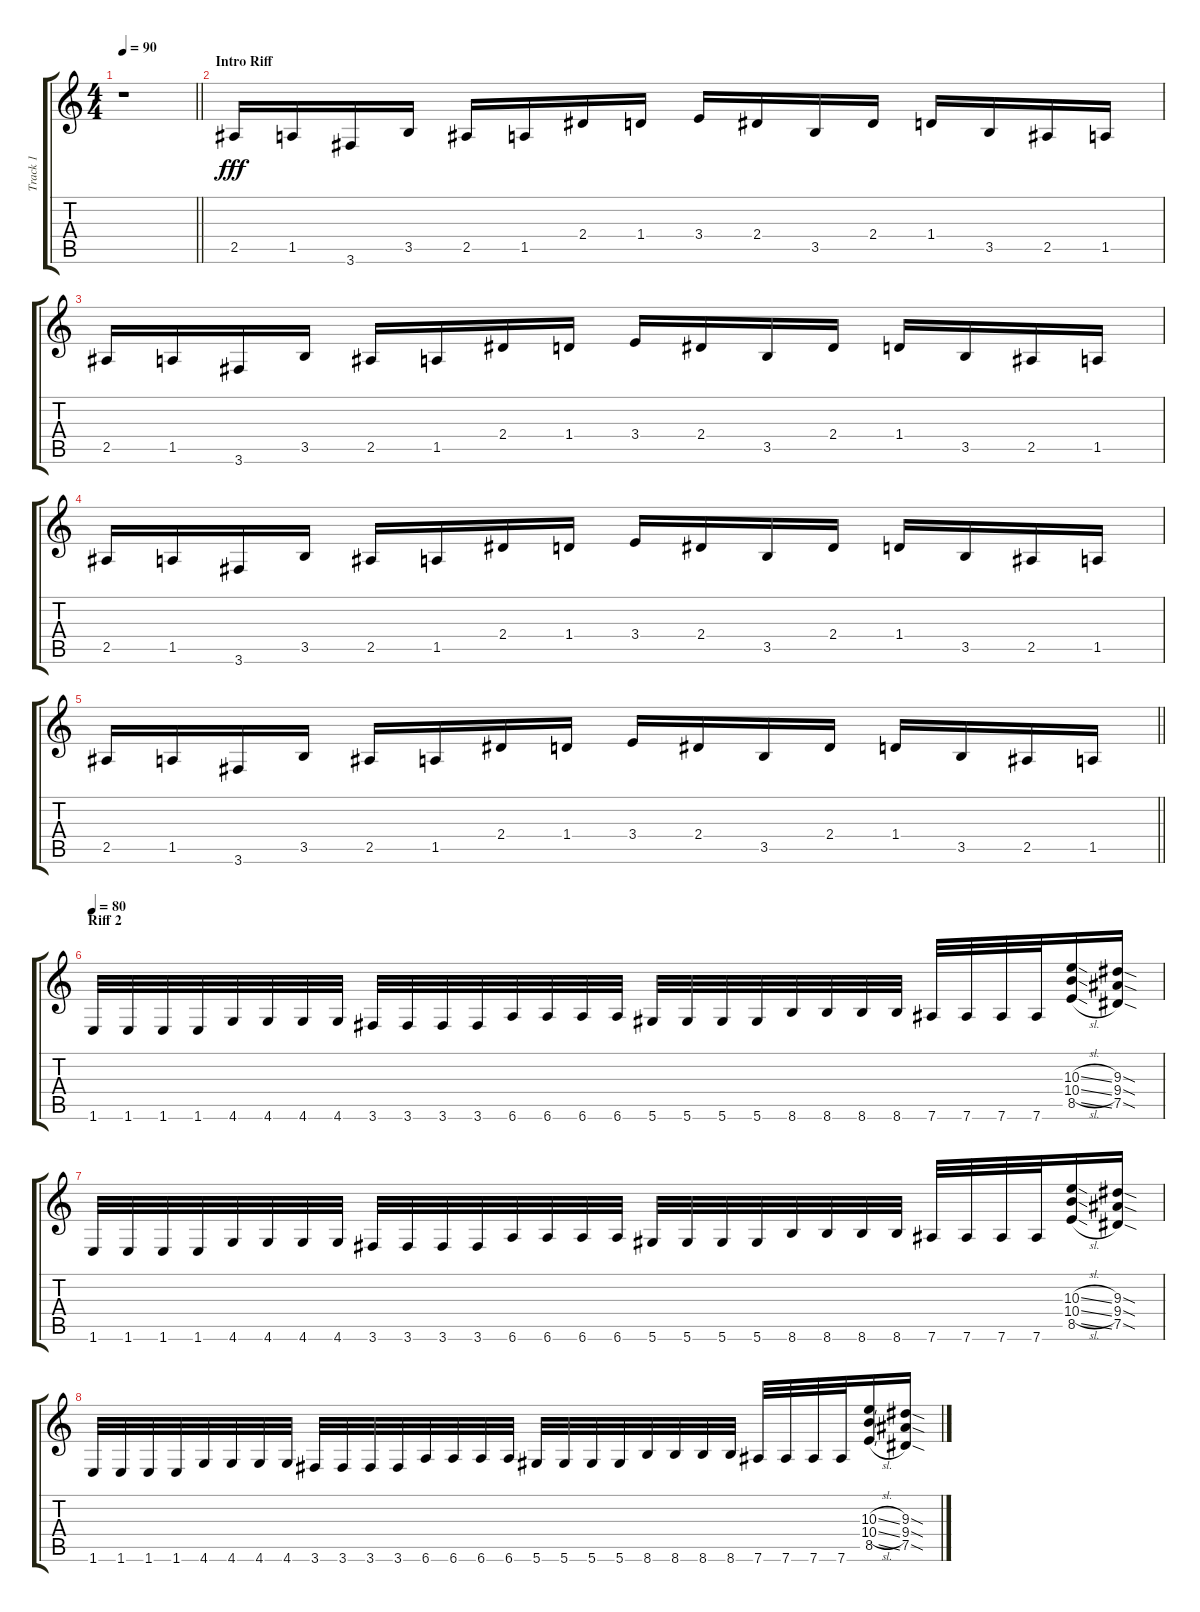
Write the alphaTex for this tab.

\track ("Track 1" "Track 1") {instrument distortionguitar}
\staff {score tabs}
\tuning (Eb4 Bb3 Gb3 Db3 Ab2 Eb2) {hide}
\ts (4 4)
\tempo 90
\clef g2
\barLineRight lightlight
\ks c
r.1{dy fff instrument distortionguitar} |
\section ("" "Intro Riff")
2.5.16 1.5.16 3.6.16 3.5.16 2.5.16 1.5.16 2.4.16 1.4.16 3.4.16 2.4.16 3.5.16 2.4.16 1.4.16 3.5.16 2.5.16 1.5.16 |
2.5.16 1.5.16 3.6.16 3.5.16 2.5.16 1.5.16 2.4.16 1.4.16 3.4.16 2.4.16 3.5.16 2.4.16 1.4.16 3.5.16 2.5.16 1.5.16 |
2.5.16 1.5.16 3.6.16 3.5.16 2.5.16 1.5.16 2.4.16 1.4.16 3.4.16 2.4.16 3.5.16 2.4.16 1.4.16 3.5.16 2.5.16 1.5.16 |
\barLineRight lightlight
2.5.16 1.5.16 3.6.16 3.5.16 2.5.16 1.5.16 2.4.16 1.4.16 3.4.16 2.4.16 3.5.16 2.4.16 1.4.16 3.5.16 2.5.16 1.5.16 |
\section ("" "Riff 2")
\tempo 80
1.6.32 1.6.32 1.6.32 1.6.32 4.6.32 4.6.32 4.6.32 4.6.32 3.6.32 3.6.32 3.6.32 3.6.32 6.6.32 6.6.32 6.6.32 6.6.32 5.6.32 5.6.32 5.6.32 5.6.32 8.6.32 8.6.32 8.6.32 8.6.32 7.6.32 7.6.32 7.6.32 7.6.32 (10.3{sl} 10.4{sl} 8.5{sl}).16 (9.3{sod} 9.4{sod} 7.5{sod}).16 |
1.6.32 1.6.32 1.6.32 1.6.32 4.6.32 4.6.32 4.6.32 4.6.32 3.6.32 3.6.32 3.6.32 3.6.32 6.6.32 6.6.32 6.6.32 6.6.32 5.6.32 5.6.32 5.6.32 5.6.32 8.6.32 8.6.32 8.6.32 8.6.32 7.6.32 7.6.32 7.6.32 7.6.32 (10.3{sl} 10.4{sl} 8.5{sl}).16 (9.3{sod} 9.4{sod} 7.5{sod}).16 |
1.6.32 1.6.32 1.6.32 1.6.32 4.6.32 4.6.32 4.6.32 4.6.32 3.6.32 3.6.32 3.6.32 3.6.32 6.6.32 6.6.32 6.6.32 6.6.32 5.6.32 5.6.32 5.6.32 5.6.32 8.6.32 8.6.32 8.6.32 8.6.32 7.6.32 7.6.32 7.6.32 7.6.32 (10.3{sl} 10.4{sl} 8.5{sl}).16 (9.3{sod} 9.4{sod} 7.5{sod}).16
